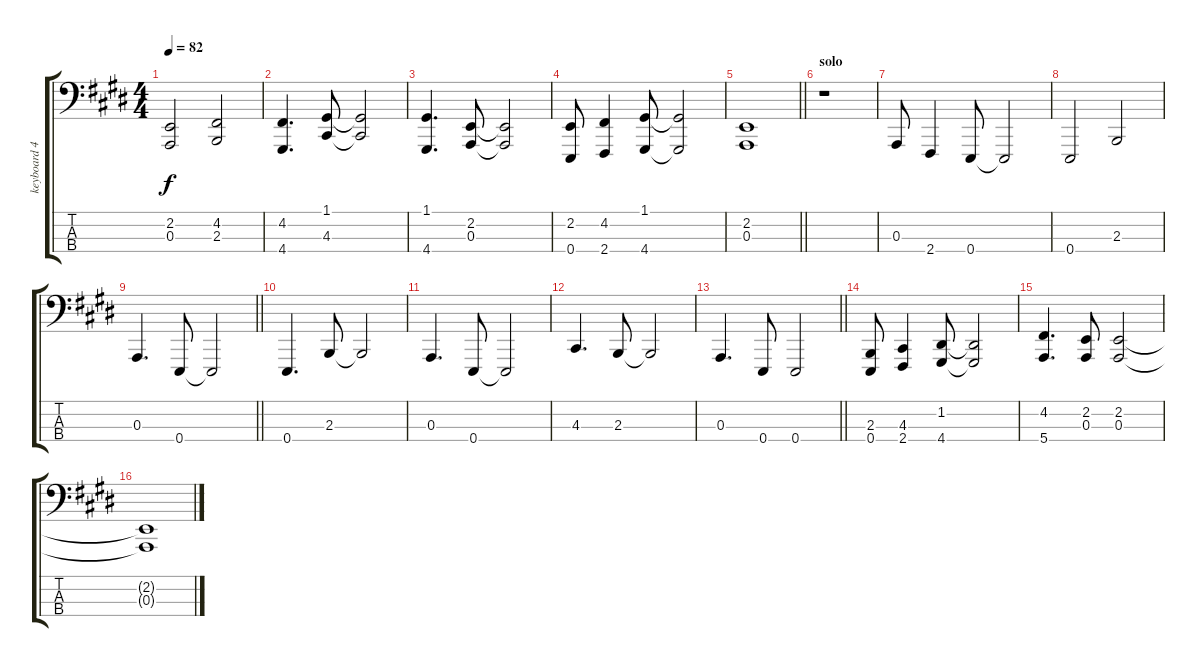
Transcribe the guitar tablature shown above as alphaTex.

\track ("keyboard 4" "keyboard 4") {instrument stringensemble2}
\staff {score tabs}
\tuning (G2 D2 A1 E1) {hide}
\ts (4 4)
\tempo 82
\clef f4
\ks e
(2.2{t} 0.3{t}).2{dy f} (4.2 2.3).2 |
(4.2 4.4).4{d} (1.1 4.3).8 (1.1{t} 4.3{t}).2 |
(1.1 4.4).4{d} (2.2 0.3).8 (2.2{t} 0.3{t}).2 |
(2.2 0.4).8 (4.2 2.4).4 (1.1 4.4).8 (1.1{t} 4.4{t}).2 |
\barLineRight lightlight
(2.2 0.3).1 |
\section ("" "solo")
r.1 |
0.3.8 2.4.4 0.4.8 0.4{t}.2 |
0.4.2 2.3.2 |
\barLineRight lightlight
0.3.4{d} 0.4.8 0.4{t}.2 |
0.4.4{d} 2.3.8 2.3{t}.2 |
0.3.4{d} 0.4.8 0.4{t}.2 |
4.3.4{d} 2.3.8 2.3{t}.2 |
\barLineRight lightlight
0.3.4{d} 0.4.8 0.4.2 |
(2.3 0.4).8 (4.3 2.4).4 (1.2 4.4).8 (1.2{t} 4.4{t}).2 |
(4.2 5.4).4{d} (2.2 0.3).8 (2.2 0.3).2 |
(2.2{t} 0.3{t}).1
